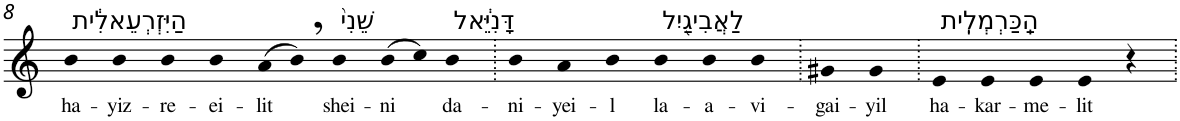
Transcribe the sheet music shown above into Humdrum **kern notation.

**kern	**text
*part1	*part1
*staff1	*staff1
*I"Piano	*
*I'Pno	*
!!LO:PB:g=z
*clefG2	*
*k[]	*
=8	=8
!LO:TX:a:t=הַיִּזְרְעֵאלִ֔ית	!
!	!LO:LY:b
4b	ha-
!	!LO:LY:b
4b	-yiz-
!	!LO:LY:b
4b	-re-
!	!LO:LY:b
4b	-ei-
!	!LO:LY:b
(>8a	-lit
8b,)	.
!LO:TX:a:t=שֵׁנִי֙	!
!	!LO:LY:b
4b	shei-
!	!LO:LY:b
(>8b	-ni
8cc)	.
!LO:TX:a:t=דָּנִיֵּ֔אל	!
!	!LO:LY:b
4b	da-
=9.	=9.
!	!LO:LY:b
4b	-ni-
!	!LO:LY:b
4a	-yei-
!	!LO:LY:b
4b	-l
!LO:TX:a:t=לַאֲבִיגַ֖יִל	!
!	!LO:LY:b
4b	la-
!	!LO:LY:b
4b	-a-
!	!LO:LY:b
4b	-vi-
=10.	=10.
!	!LO:LY:b
4g#X	-gai-
!	!LO:LY:b
4g#	-yil
=11.	=11.
!LO:TX:a:t=הַֽכַּרְמְלִֽית	!
!	!LO:LY:b
4e	ha-
!	!LO:LY:b
4e	-kar-
!	!LO:LY:b
4e	-me-
!	!LO:LY:b
4e	-lit
4r	.
=.	=.
*-	*-
